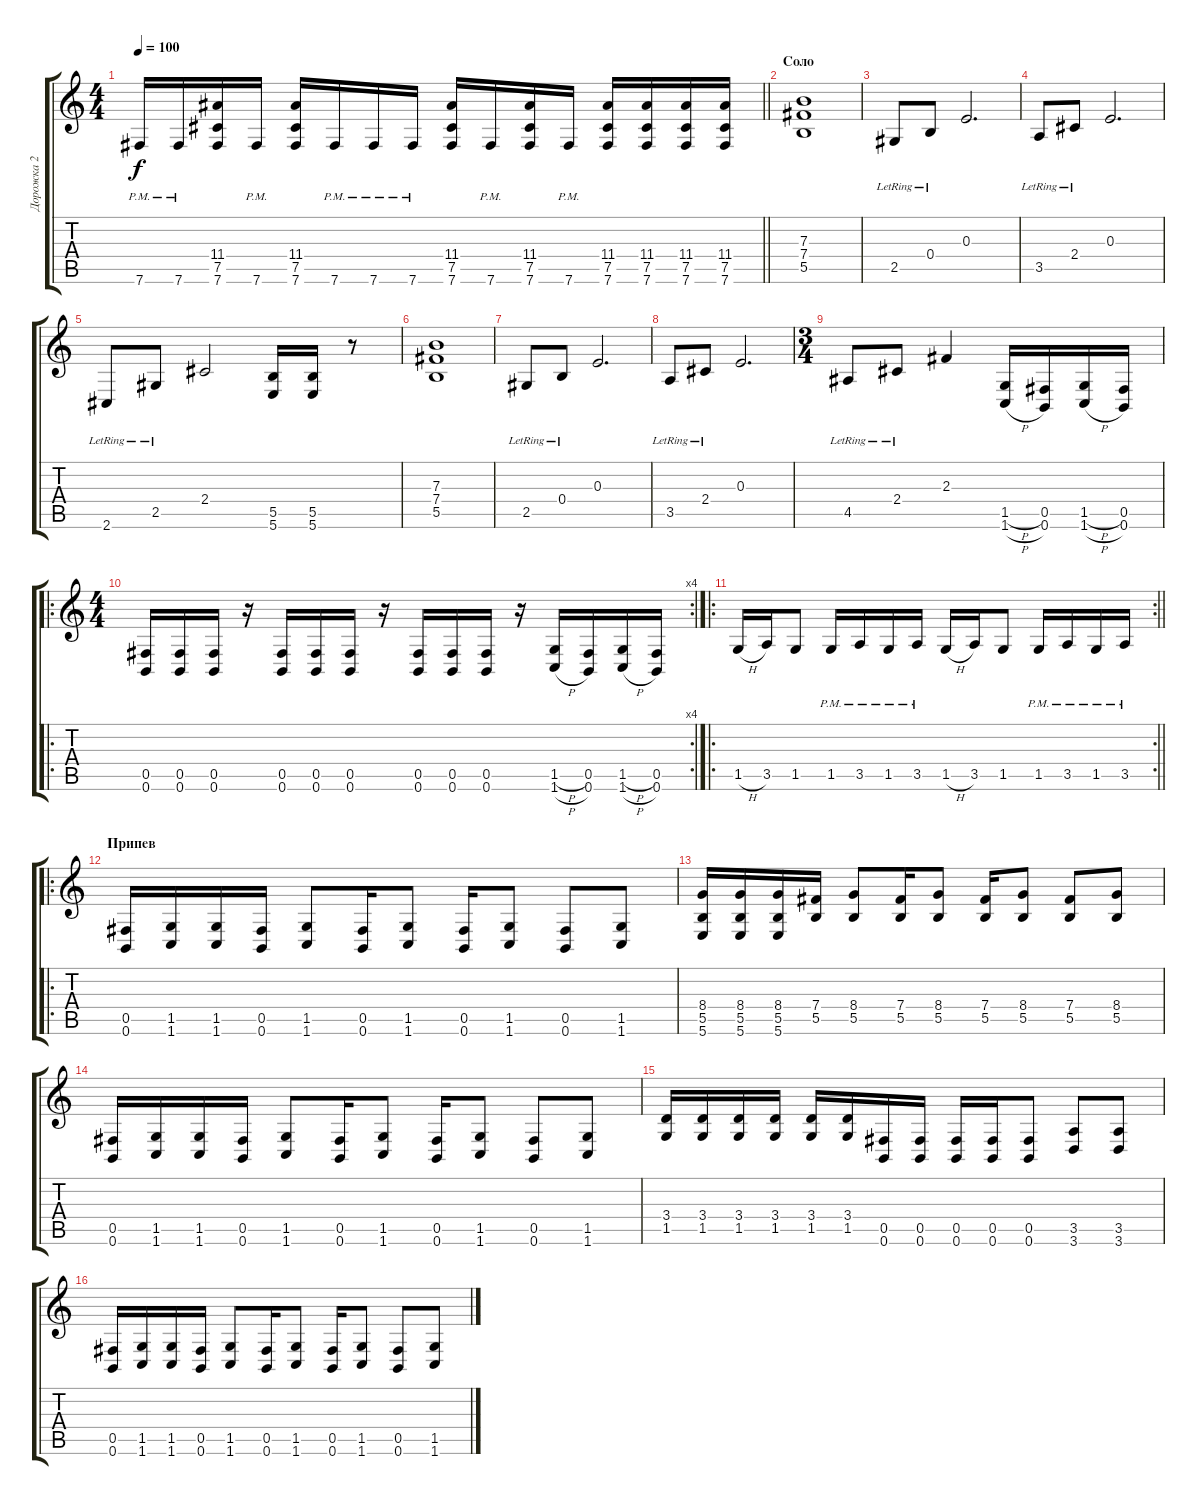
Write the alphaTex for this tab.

\track ("Дорожка 2" "Дорожка 2") {instrument distortionguitar}
\staff {score tabs}
\tuning (Db4 Ab3 E3 B2 Gb2 B1) {hide}
\ts (4 4)
\tempo 100
\clef g2
\barLineRight lightlight
\ks c
7.6{pm}.16{dy f} 7.6{pm}.16 (11.4 7.5 7.6).16 7.6{pm}.16 (11.4 7.5 7.6).16 7.6{pm}.16 7.6{pm}.16 7.6{pm}.16 (11.4 7.5 7.6).16 7.6{pm}.16 (11.4 7.5 7.6).16 7.6{pm}.16 (11.4 7.5 7.6).16 (11.4 7.5 7.6).16 (11.4 7.5 7.6).16 (11.4 7.5 7.6).16 |
\section ("" "Соло")
(7.3 7.4 5.5).1 |
2.5{lr}.8 0.4{lr}.8 0.3.2{d} |
3.5{lr}.8 2.4{lr}.8 0.3.2{d} |
2.6{lr}.8 2.5{lr}.8 2.4.2 (5.5 5.6).16 (5.5 5.6).16 r.8 |
(7.3 7.4 5.5).1 |
2.5{lr}.8 0.4{lr}.8 0.3.2{d} |
3.5{lr}.8 2.4{lr}.8 0.3.2{d} |
\ts (3 4)
4.5{lr}.8 2.4{lr}.8 2.3.4 (1.5{h} 1.6{h}).16 (0.5 0.6).16 (1.5{h} 1.6{h}).16 (0.5 0.6).16 |
\ro
\rc 4
\ts (4 4)
(0.5 0.6).16 (0.5 0.6).16 (0.5 0.6).16 r.16 (0.5 0.6).16 (0.5 0.6).16 (0.5 0.6).16 r.16 (0.5 0.6).16 (0.5 0.6).16 (0.5 0.6).16 r.16 (1.5{h} 1.6{h}).16 (0.5 0.6).16 (1.5{h} 1.6{h}).16 (0.5 0.6).16 |
\ro
\rc 2
\barLineRight lightlight
1.5{h}.16 3.5.16 1.5.8 1.5{pm}.16 3.5{pm}.16 1.5{pm}.16 3.5{pm}.16 1.5{h}.16 3.5.16 1.5.8 1.5{pm}.16 3.5{pm}.16 1.5{pm}.16 3.5{pm}.16 |
\ro
\section ("" "Припев")
(0.5 0.6).16 (1.5 1.6).16 (1.5 1.6).16 (0.5 0.6).16 (1.5 1.6).8 (0.5 0.6).16 (1.5 1.6).8 (0.5 0.6).16 (1.5 1.6).8 (0.5 0.6).8 (1.5 1.6).8 |
(8.4 5.5 5.6).16 (8.4 5.5 5.6).16 (8.4 5.5 5.6).16 (7.4 5.5).16 (8.4 5.5).8 (7.4 5.5).16 (8.4 5.5).8 (7.4 5.5).16 (8.4 5.5).8 (7.4 5.5).8 (8.4 5.5).8 |
(0.5 0.6).16 (1.5 1.6).16 (1.5 1.6).16 (0.5 0.6).16 (1.5 1.6).8 (0.5 0.6).16 (1.5 1.6).8 (0.5 0.6).16 (1.5 1.6).8 (0.5 0.6).8 (1.5 1.6).8 |
(3.4 1.5).16 (3.4 1.5).16 (3.4 1.5).16 (3.4 1.5).16 (3.4 1.5).16 (3.4 1.5).16 (0.5 0.6).16 (0.5 0.6).16 (0.5 0.6).16 (0.5 0.6).16 (0.5 0.6).8 (3.5 3.6).8 (3.5 3.6).8 |
(0.5 0.6).16 (1.5 1.6).16 (1.5 1.6).16 (0.5 0.6).16 (1.5 1.6).8 (0.5 0.6).16 (1.5 1.6).8 (0.5 0.6).16 (1.5 1.6).8 (0.5 0.6).8 (1.5 1.6).8
